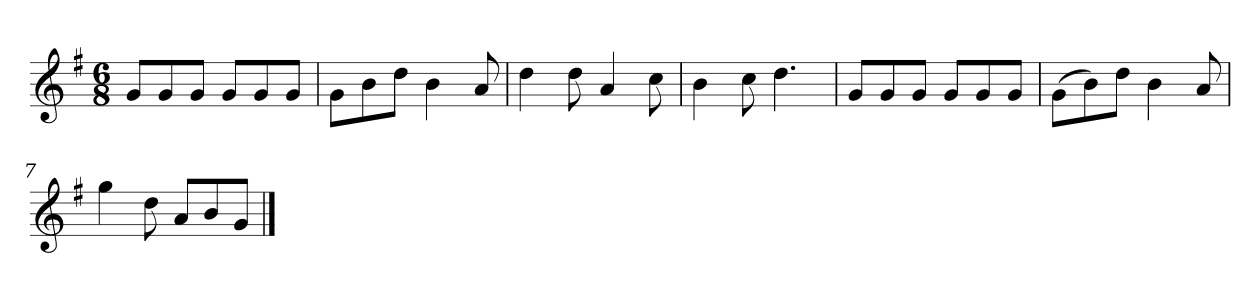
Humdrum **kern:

**kern
*part1
*staff1
*k[f#]
*M6/8
*MM120
=1
8gL
8g
8gJ
8gL
8g
8gJ
=2
8gL
8b
8ddJ
4b
8a
=3
4dd
8dd
4a
8cc
=4
4b
8cc
4.dd
=5
8gL
8g
8gJ
8gL
8g
8gJ
=6
(8gL
8b)
8ddJ
4b
8a
=7
4gg
8dd
8aL
8b
8gJ
==
*-
